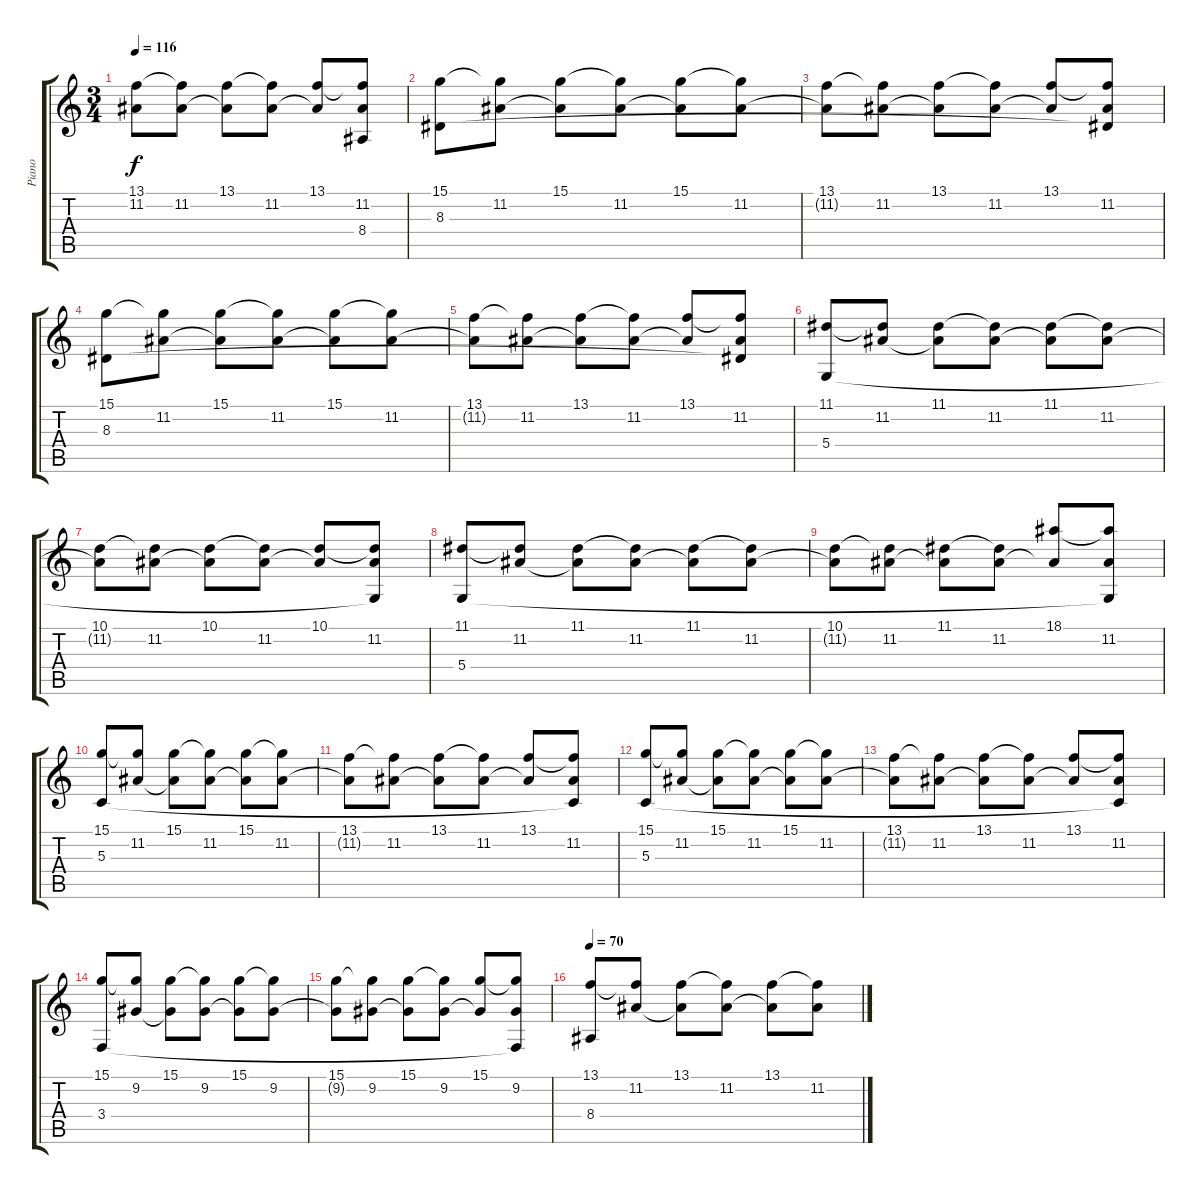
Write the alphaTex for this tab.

\track ("Piano" "Piano") {instrument brightacousticpiano}
\staff {score tabs}
\tuning (E4 B3 G3 D3 A2 E2) {hide}
\ts (3 4)
\tempo 116
\clef g2
\ks c
(13.1 11.2{t}).8{dy f} (13.1{t} 11.2).8 (13.1 11.2{t}).8 (13.1{t} 11.2).8 (13.1 11.2{t}).8 (13.1{t} 11.2 8.4{t}).8 |
(15.1 8.3).8 (15.1{t} 11.2).8 (15.1 11.2{t}).8 (15.1{t} 11.2).8 (15.1 11.2{t}).8 (15.1{t} 11.2).8 |
(13.1 11.2{t}).8 (13.1{t} 11.2).8 (13.1 11.2{t}).8 (13.1{t} 11.2).8 (13.1 11.2{t}).8 (13.1{t} 11.2 8.3{t}).8 |
(15.1 8.3).8 (15.1{t} 11.2).8 (15.1 11.2{t}).8 (15.1{t} 11.2).8 (15.1 11.2{t}).8 (15.1{t} 11.2).8 |
(13.1 11.2{t}).8 (13.1{t} 11.2).8 (13.1 11.2{t}).8 (13.1{t} 11.2).8 (13.1 11.2{t}).8 (13.1{t} 11.2 8.3{t}).8 |
(11.1 5.4).8 (11.1{t} 11.2).8 (11.1 11.2{t}).8 (11.1{t} 11.2).8 (11.1 11.2{t}).8 (11.1{t} 11.2).8 |
(10.1 11.2{t}).8 (10.1{t} 11.2).8 (10.1 11.2{t}).8 (10.1{t} 11.2).8 (10.1 11.2{t}).8 (10.1{t} 11.2 5.4{t}).8 |
(11.1 5.4).8 (11.1{t} 11.2).8 (11.1 11.2{t}).8 (11.1{t} 11.2).8 (11.1 11.2{t}).8 (11.1{t} 11.2).8 |
(10.1 11.2{t}).8 (10.1{t} 11.2).8 (11.1 11.2{t}).8 (11.1{t} 11.2).8 (18.1 11.2{t}).8 (18.1{t} 11.2 5.4{t}).8 |
(15.1 5.3).8 (15.1{t} 11.2).8 (15.1 11.2{t}).8 (15.1{t} 11.2).8 (15.1 11.2{t}).8 (15.1{t} 11.2).8 |
(13.1 11.2{t}).8 (13.1{t} 11.2).8 (13.1 11.2{t}).8 (13.1{t} 11.2).8 (13.1 11.2{t}).8 (13.1{t} 11.2 5.3{t}).8 |
(15.1 5.3).8 (15.1{t} 11.2).8 (15.1 11.2{t}).8 (15.1{t} 11.2).8 (15.1 11.2{t}).8 (15.1{t} 11.2).8 |
(13.1 11.2{t}).8 (13.1{t} 11.2).8 (13.1 11.2{t}).8 (13.1{t} 11.2).8 (13.1 11.2{t}).8 (13.1{t} 11.2 5.3{t}).8 |
(15.1 3.4).8 (15.1{t} 9.2).8 (15.1 9.2{t}).8 (15.1{t} 9.2).8 (15.1 9.2{t}).8 (15.1{t} 9.2).8 |
(15.1 9.2{t}).8 (15.1{t} 9.2).8 (15.1 9.2{t}).8 (15.1{t} 9.2).8 (15.1 9.2{t}).8 (15.1{t} 9.2 3.4{t}).8 |
\tempo 70
(13.1 8.4).8 (13.1{t} 11.2).8 (13.1 11.2{t}).8 (13.1{t} 11.2).8 (13.1 11.2{t}).8 (13.1{t} 11.2).8
